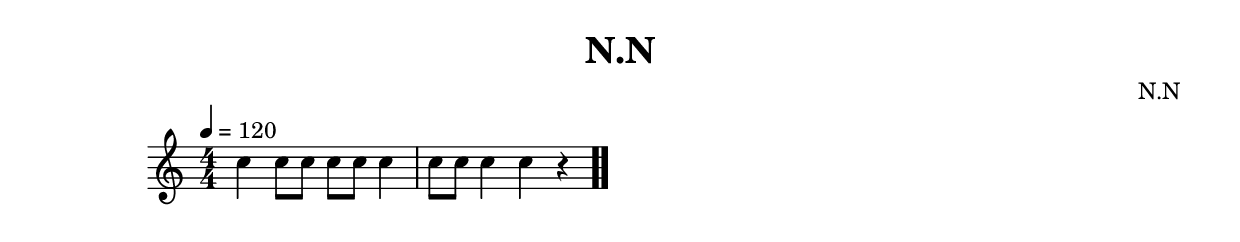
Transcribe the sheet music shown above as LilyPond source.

\version "2.13.2"

#(ly:set-option 'point-and-click #f)

\header {
  title = "N.N"
  composer = "N.N"
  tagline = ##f
}
global =
{
    \override Staff.TimeSignature #'style = #'()
    \time 4/4
    \clef "treble"
    \key c \major
    \override Rest #'direction = #'0
    \override MultiMeasureRest #'staff-position = #0
}
\score
{
<<
    \transpose c' c'

    
    \new Staff
    <<
    \transpose c' c'

    {
      \global
  		%\override Score.MetronomeMark #'transparent = ##t
  		%\override Score.MetronomeMark #'stencil = ##f
  		
  		\override HorizontalBracket #'direction = #UP
  		\override HorizontalBracket #'bracket-flare = #'(0 . 0)
  		
  		\override TextSpanner #'dash-fraction = #1.0
  		\override TextSpanner #'bound-details #'left #'text = \markup{ \concat{\draw-line #'(0 . -1.0) \draw-line #'(1.0 . 0) }}
  		\override TextSpanner #'bound-details #'right #'text = \markup{ \concat{ \draw-line #'(1.0 . 0) \draw-line #'(0 . -1.0) }}
          \set Score.markFormatter = #format-mark-box-numbers


      \tempo 4 = 120
      \set Score.currentBarNumber = #1
     
      | \time 4/4 c''4 c''8 c''8 c''8 c''8 c''4 
      | c''8 c''8 c''4 c''4 r4\bar  ".."
    }
    >>
>>    
}
